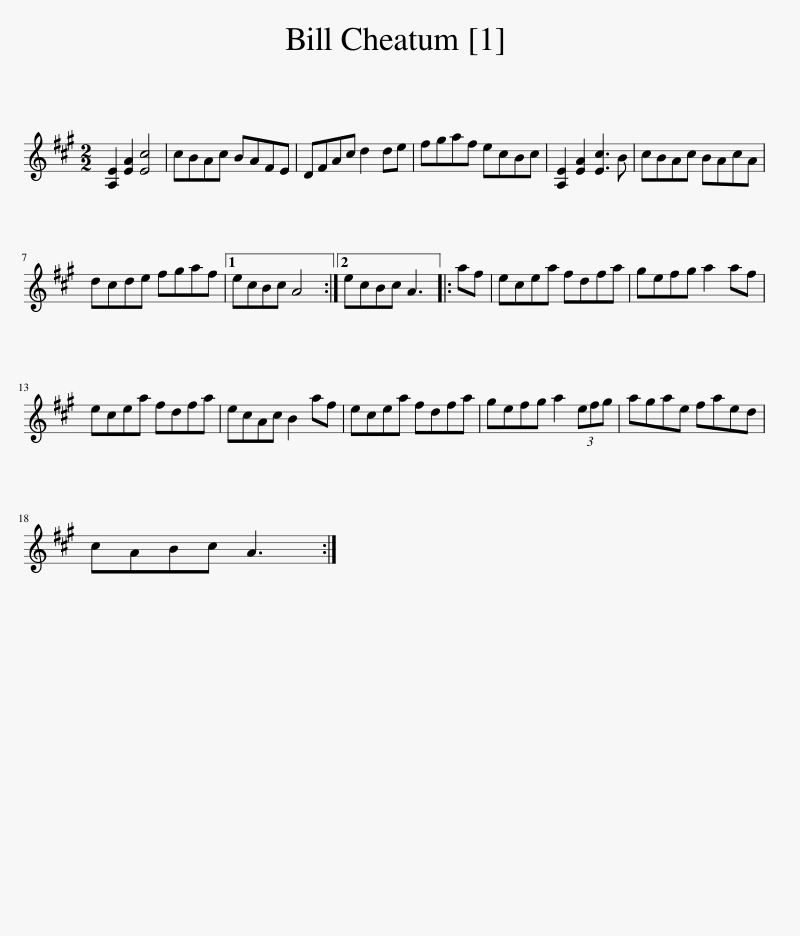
X:1
L:1/8
M:2/2
I:linebreak $
K:A
V:1 treble
V:1
 [A,E]2 [EA]2 [Ec]4 | cBAc BAFE | DFAc d2 de | fgaf ecBc | [A,E]2 [EA]2 [Ec]3 B | %5
 cBAc BAcA |$ dcde fgaf |1 ecBc A4 :|2 ecBc A3 |: af | %10
 ecea fdfa | gefg a2 af |$ ecea fdfa | ecAc B2 af | ecea fdfa | %15
 gefg a2 (3efg | agae faed |$ cABc A3 :| %18
